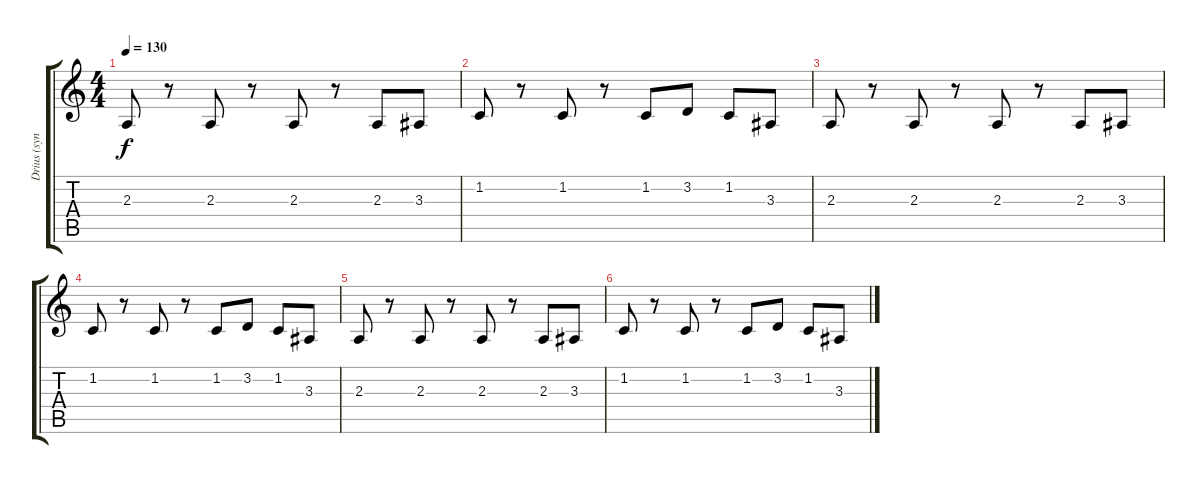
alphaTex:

\track ("Drius (synthé)" "Drius (syn") {instrument tenorsax}
\staff {score tabs}
\tuning (E4 B3 G3 D3 A2 E2) {hide}
\ts (4 4)
\tempo 130
\clef g2
\ks c
2.3.8{dy f} r.8 2.3.8 r.8 2.3.8 r.8 2.3.8 3.3.8 |
1.2.8 r.8 1.2.8 r.8 1.2.8 3.2.8 1.2.8 3.3.8 |
2.3.8{volume 0} r.8 2.3.8 r.8 2.3.8 r.8 2.3.8 3.3.8 |
1.2.8 r.8 1.2.8 r.8 1.2.8 3.2.8 1.2.8 3.3.8 |
2.3.8 r.8 2.3.8 r.8 2.3.8 r.8 2.3.8 3.3.8 |
1.2.8 r.8 1.2.8 r.8 1.2.8 3.2.8 1.2.8 3.3.8
